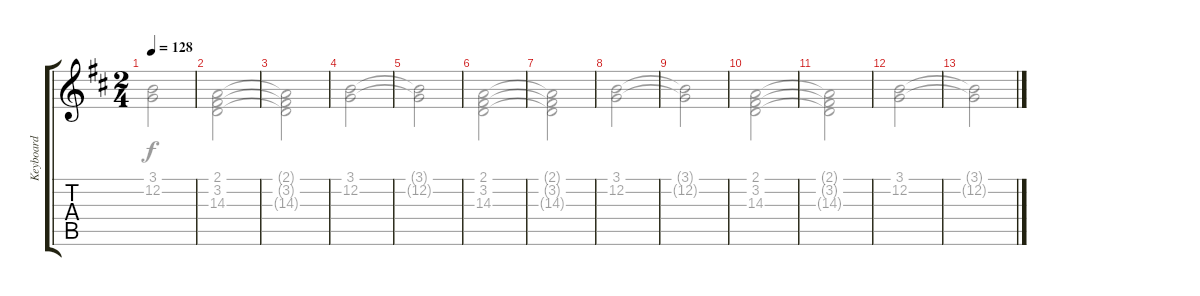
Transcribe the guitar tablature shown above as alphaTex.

\track ("Keyboard" "Keyboard") {instrument churchorgan}
\staff {score tabs}
\tuning (E4 B3 G3 D3 A2 E2) {hide}
\voice
\ts (2 4)
\tempo 128
\clef g2
\ks d
|
|
|
|
|
|
|
|
|
|
|
|
|
|
|
\voice
\clef g2
\ks d
(3.1{t} 12.2{t}).2{dy f} |
(2.1 3.2 14.3).2 |
(2.1{t} 3.2{t} 14.3{t}).2 |
(3.1 12.2).2 |
(3.1{t} 12.2{t}).2 |
(2.1 3.2 14.3).2 |
(2.1{t} 3.2{t} 14.3{t}).2 |
(3.1 12.2).2 |
(3.1{t} 12.2{t}).2 |
(2.1 3.2 14.3).2 |
(2.1{t} 3.2{t} 14.3{t}).2 |
(3.1 12.2).2 |
(3.1{t} 12.2{t}).2 |
|
|
